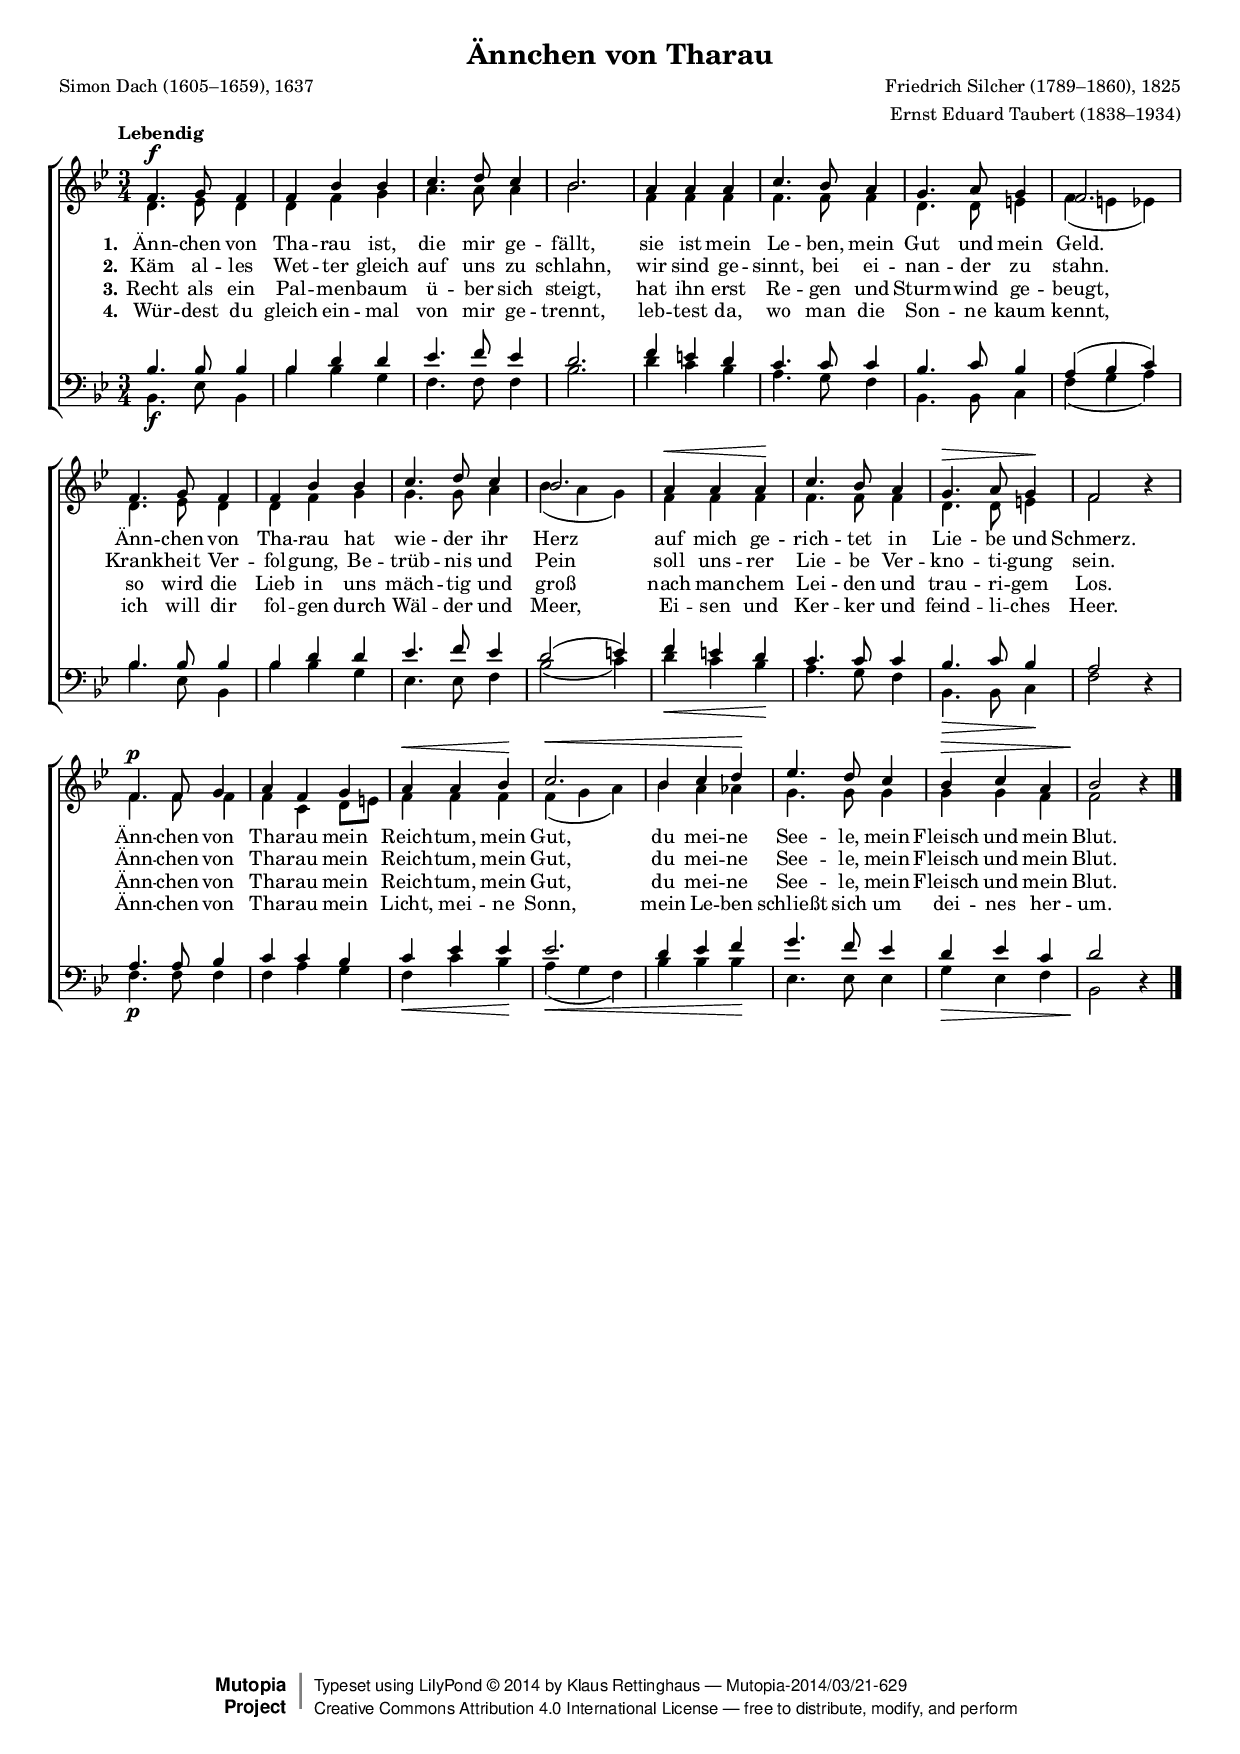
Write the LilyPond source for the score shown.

\include "deutsch.ly" 

#(set-global-staff-size 15.5) 

\version "2.18.0" 

global = { \key b \major \time 3/4 \tempo "Lebendig" } 

SAvTharau = \relative b' { 
f4.\f g8 f4 f b b c4. d8 c4 b2. 
a4 a a c4. b8 a4 g4. a8 g4 f2. 
f4. g8 f4 f b b c4. d8 c4 b2. 
a4\< a a\! c4. b8 a4 g4.\> a8 g4\! f2 \oneVoice r4 \voiceOne 
f4.\p f8 g4 a f g a\< a b\! c2.\< 
b4 c d\! es4. d8 c4 b\> c a4 b2\! \oneVoice r4 \voiceOne 
\bar "|." 
} 

AAvTharau = \relative b { 
d4. es8 d4 d f g a4. a8 a4 b2. 
f4 f f f4. f8 f4 d4. d8 e4 f( e es) 
d4. es8 d4 d f g g4. g8 a4 b( a g) 
f4 f f f4. f8 f4 d4. d8 e4 f2 s4 
f4. f8 f4 f c d8[ e] f4 f f f( g a) 
b4 a as g4. g8 g4 g g f f2 s4 
\bar "|." 
} 

TAvTharau = \relative b { 
b4. b8 b4 b d d es4. f8 es4 d2. 
f4 e d c4. c8 c4 b4. c8 b4 a( b c) 
b4. b8 b4 b d d es4. f8 es4 d2( e4) 
f4 e d c4. c8 c4 b4. c8 b4 a2 \oneVoice r4 \voiceOne 
a4. a8 b4 c c b c es es es2. 
d4 es f g4. f8 es4 d es c d2 \oneVoice r4 \voiceOne 
\bar "|." 
} 

BAvTharau = \relative b, { 
b4.\f es8 b4 b' b g f4. f8 f4 b2. 
d4 c b a4. g8 f4 b,4. b8 c4 f( g a) 
b4. es,8 b4 b' b g es4. es8 f4 b2( c4) 
d4\< c b\! a4. g8 f4 b,4.\> b8 c4\! f2 s4 
f4.\p f8 f4 f a g f\< c' b\! a(\< g f) 
b4 b b\! es,4. es8 es4 g\> es f b,2\! s4 
\bar "|." 
} 


LAvTharauA = \lyricmode { 
\set stanza = "1." 
Änn -- chen von Tha -- rau ist, die mir ge -- fällt, 
sie ist mein Le -- ben, mein Gut und mein Geld. 
Änn -- chen von Tha -- rau hat wie -- der ihr Herz 
auf mich ge -- rich -- tet in Lie -- be und Schmerz. 
Änn -- chen von Tha -- rau mein Reich -- tum, mein Gut, 
du mei -- ne See -- le, mein Fleisch und mein Blut. 
} 

LAvTharauB = \lyricmode { 
\set stanza = "2." 
Käm al -- les Wet -- ter gleich auf uns zu schlahn, 
wir sind ge -- sinnt, bei ei -- nan -- der zu stahn. 
Krank -- heit Ver -- fol -- gung, Be -- trüb -- nis und Pein 
soll uns -- rer Lie -- be Ver -- kno  -- ti -- gung sein. 
Änn -- chen von Tha -- rau mein Reich -- tum, mein Gut, 
du mei -- ne See -- le, mein Fleisch und mein Blut. 
} 

LAvTharauC = \lyricmode { 
\set stanza = "3." 
Recht als ein Pal -- men -- baum ü -- ber sich steigt, 
hat ihn erst Re -- gen und Sturm -- wind ge -- beugt, 
so wird die Lieb in uns mäch -- tig und groß 
nach man -- chem Lei -- den und trau -- ri -- gem Los. 
Änn -- chen von Tha -- rau mein Reich -- tum, mein Gut, 
du mei -- ne See -- le, mein Fleisch und mein Blut. 
} 

LAvTharauD = \lyricmode { 
\set stanza = "4." 
Wür -- dest du gleich ein -- mal von mir ge -- trennt, 
leb -- test da, wo man die Son -- ne kaum kennt, 
ich will dir fol -- gen  durch Wäl -- der und Meer, 
Ei -- sen und Ker -- ker und feind -- li -- ches Heer.
Änn -- chen von Tha -- rau mein Licht, mei -- ne Sonn, 
mein Le -- ben schließt sich um dei -- nes her -- um. 
} 

%--------------------

\header { 
 kaisernumber = "391" 
 comment = "" 
 footnote = "" 
 
 title = "Ännchen von Tharau" 
 subtitle = "" 
 composer = "Friedrich Silcher (1789–1860), 1825" 
 opus = "" 
 arranger = "Ernst Eduard Taubert (1838–1934)" 
 poet = "Simon Dach (1605–1659), 1637" 
 
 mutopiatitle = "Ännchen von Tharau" 
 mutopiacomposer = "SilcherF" 
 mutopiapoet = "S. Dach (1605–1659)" 
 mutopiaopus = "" 
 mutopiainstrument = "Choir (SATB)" 
 date = "1825" 
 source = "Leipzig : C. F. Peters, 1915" 
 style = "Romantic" 
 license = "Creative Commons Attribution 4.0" 
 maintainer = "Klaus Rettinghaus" 
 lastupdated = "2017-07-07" 
 
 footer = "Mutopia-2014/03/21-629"
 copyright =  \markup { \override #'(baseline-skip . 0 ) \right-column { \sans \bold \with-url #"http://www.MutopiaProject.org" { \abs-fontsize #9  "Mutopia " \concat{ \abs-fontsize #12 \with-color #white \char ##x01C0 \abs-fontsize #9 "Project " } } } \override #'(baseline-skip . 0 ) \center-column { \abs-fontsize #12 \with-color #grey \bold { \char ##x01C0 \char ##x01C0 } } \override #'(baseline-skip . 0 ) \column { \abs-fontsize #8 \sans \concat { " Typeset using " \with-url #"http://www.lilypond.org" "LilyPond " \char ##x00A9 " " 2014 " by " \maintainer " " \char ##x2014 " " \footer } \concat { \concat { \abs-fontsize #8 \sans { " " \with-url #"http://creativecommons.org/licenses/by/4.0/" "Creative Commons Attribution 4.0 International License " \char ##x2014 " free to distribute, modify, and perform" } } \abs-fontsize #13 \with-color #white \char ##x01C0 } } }
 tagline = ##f
} 

\score {
{
\context ChoirStaff 
	<< 
	\context Staff = women 
	<< 
	\set Staff.midiInstrument = "voice oohs" 
			\clef "G" 
			\context Voice = Sopran { \voiceOne 
				<< 
				\autoBeamOff 
				\dynamicUp 
				{ \global \SAvTharau } 
				>> } 
			\context Voice = Alt { \voiceTwo 
 				<< 
				\autoBeamOff 
				\dynamicDown 
				{ \global \AAvTharau } 
				>> } 
			>> 
	\context Lyrics = verseone 
	\context Lyrics = versetwo 
	\context Lyrics = versethree 
	\context Lyrics = versefour 
	\context Staff = men 
	<< 
	\set Staff.midiInstrument = "voice oohs" 
			\clef "F" 
			\context Voice = Tenor { \voiceOne 
				<< 
				\autoBeamOff 
				\dynamicUp 
				{ \global \TAvTharau } 
				>> } 
			\context Voice = Bass { \voiceTwo 
				<< 
				\autoBeamOff 
				\dynamicDown 
				{ \global \BAvTharau } 
				>> } 
		>> 
	\context Lyrics = verseone \lyricsto Sopran \LAvTharauA 
	\context Lyrics = versetwo \lyricsto Sopran \LAvTharauB 
	\context Lyrics = versethree \lyricsto Sopran \LAvTharauC 
	\context Lyrics = versefour \lyricsto Sopran \LAvTharauD 
	>> 
}

\layout {
indent = 0.0\cm
\context {\Score 
\remove "Bar_number_engraver"
\override DynamicTextSpanner.style = #'none 
}
}

\midi {
\tempo 4=132
}

}
